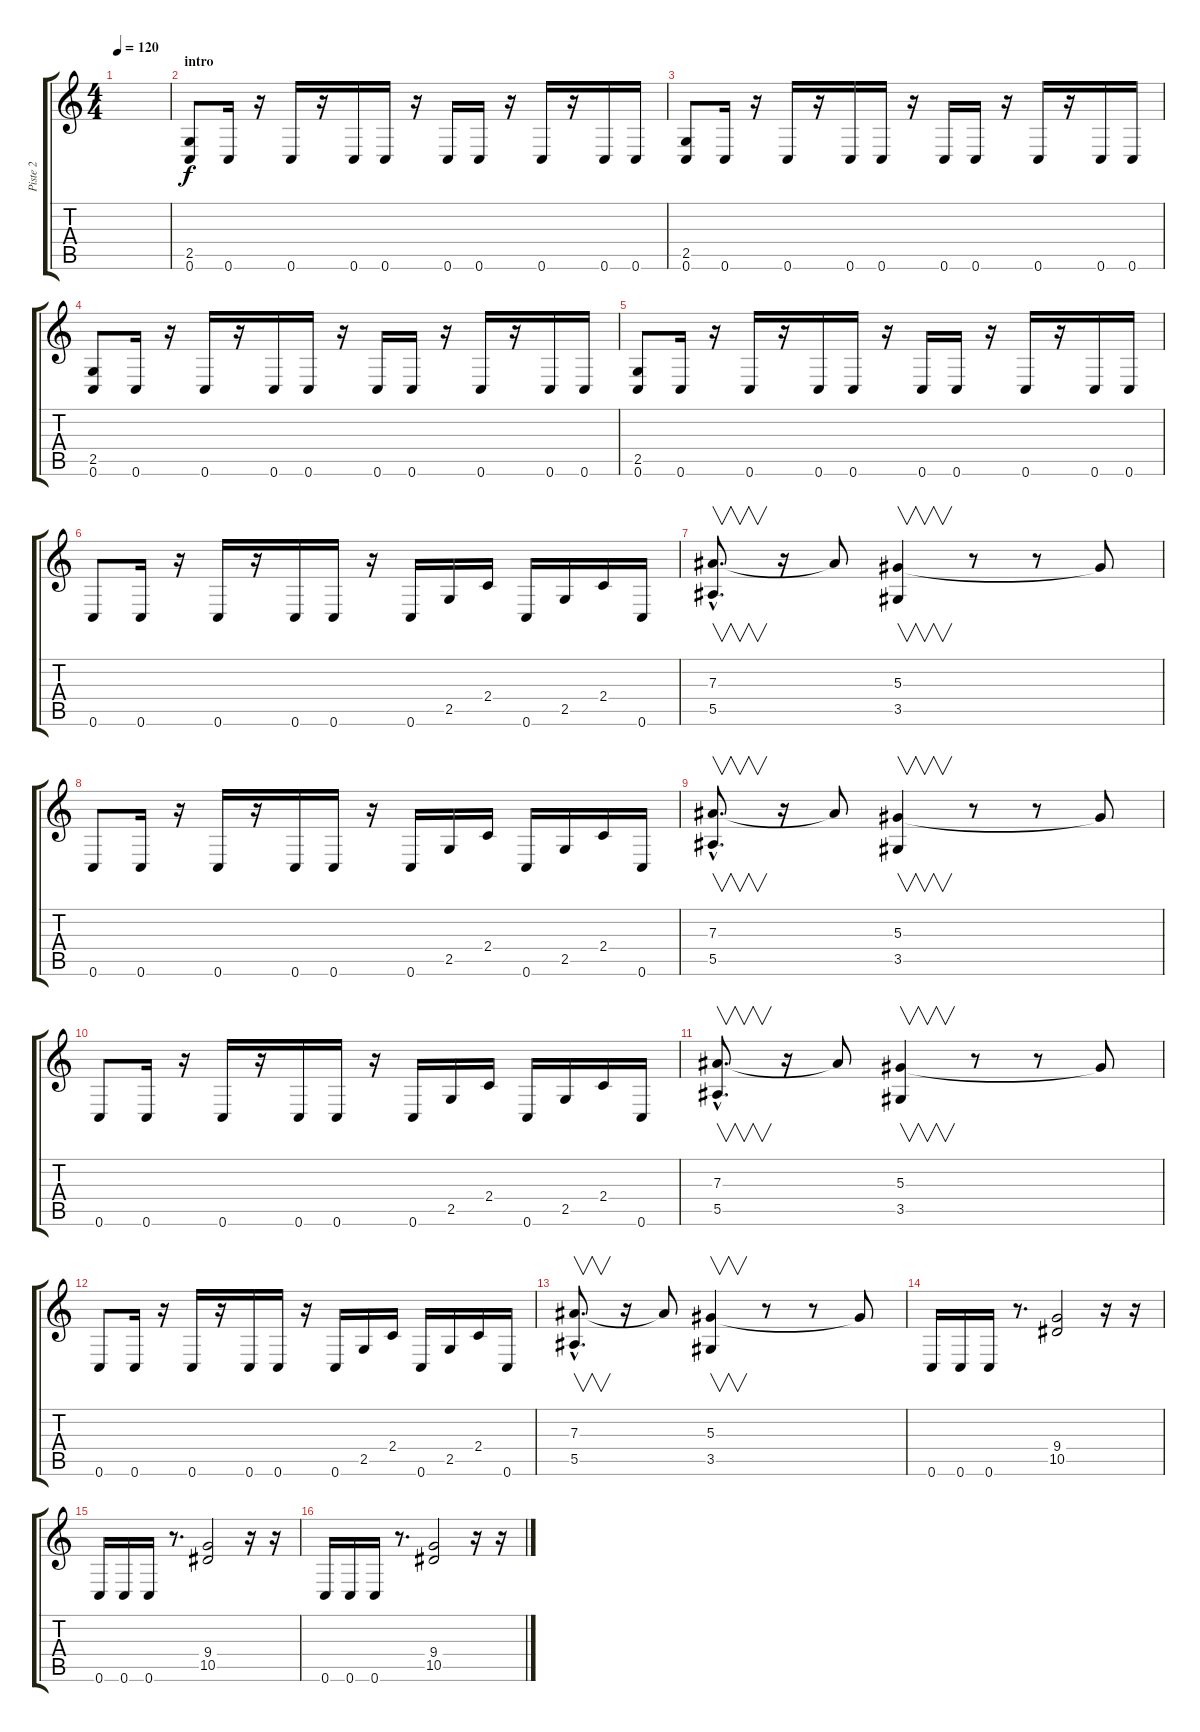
\track ("Piste 2" "Piste 2") {instrument overdrivenguitar}
\staff {score tabs}
\tuning (C4 G3 Eb3 Bb2 F2 C2) {hide}
\ts (4 4)
\tempo 120
\clef g2
\ks c
|
\section ("" "intro")
(2.5 0.6).8 0.6.16 r.16 0.6.16 r.16 0.6.16 0.6.16 r.16 0.6.16 0.6.16 r.16 0.6.16 r.16 0.6.16 0.6.16 |
(2.5 0.6).8 0.6.16 r.16 0.6.16 r.16 0.6.16 0.6.16 r.16 0.6.16 0.6.16 r.16 0.6.16 r.16 0.6.16 0.6.16 |
(2.5 0.6).8 0.6.16 r.16 0.6.16 r.16 0.6.16 0.6.16 r.16 0.6.16 0.6.16 r.16 0.6.16 r.16 0.6.16 0.6.16 |
(2.5 0.6).8 0.6.16 r.16 0.6.16 r.16 0.6.16 0.6.16 r.16 0.6.16 0.6.16 r.16 0.6.16 r.16 0.6.16 0.6.16 |
0.6.8 0.6.16 r.16 0.6.16 r.16 0.6.16 0.6.16 r.16 0.6.16 2.5.16 2.4.16 0.6.16 2.5.16 2.4.16 0.6.16 |
(7.3{hac} 5.5{hac}).8{v d} r.16 7.3{t}.8 (5.3 3.5).4{v} r.8 r.8 5.3{t}.8 |
0.6.8 0.6.16 r.16 0.6.16 r.16 0.6.16 0.6.16 r.16 0.6.16 2.5.16 2.4.16 0.6.16 2.5.16 2.4.16 0.6.16 |
(7.3{hac} 5.5{hac}).8{v d} r.16 7.3{t}.8 (5.3 3.5).4{v} r.8 r.8 5.3{t}.8 |
0.6.8 0.6.16 r.16 0.6.16 r.16 0.6.16 0.6.16 r.16 0.6.16 2.5.16 2.4.16 0.6.16 2.5.16 2.4.16 0.6.16 |
(7.3{hac} 5.5{hac}).8{v d} r.16 7.3{t}.8 (5.3 3.5).4{v} r.8 r.8 5.3{t}.8 |
0.6.8 0.6.16 r.16 0.6.16 r.16 0.6.16 0.6.16 r.16 0.6.16 2.5.16 2.4.16 0.6.16 2.5.16 2.4.16 0.6.16 |
(7.3{hac} 5.5{hac}).8{v d} r.16 7.3{t}.8 (5.3 3.5).4{v} r.8 r.8 5.3{t}.8 |
0.6.16 0.6.16 0.6.16 r.8{d} (9.4 10.5).2 r.16 r.16 |
0.6.16 0.6.16 0.6.16 r.8{d} (9.4 10.5).2 r.16 r.16 |
0.6.16 0.6.16 0.6.16 r.8{d} (9.4 10.5).2 r.16 r.16
